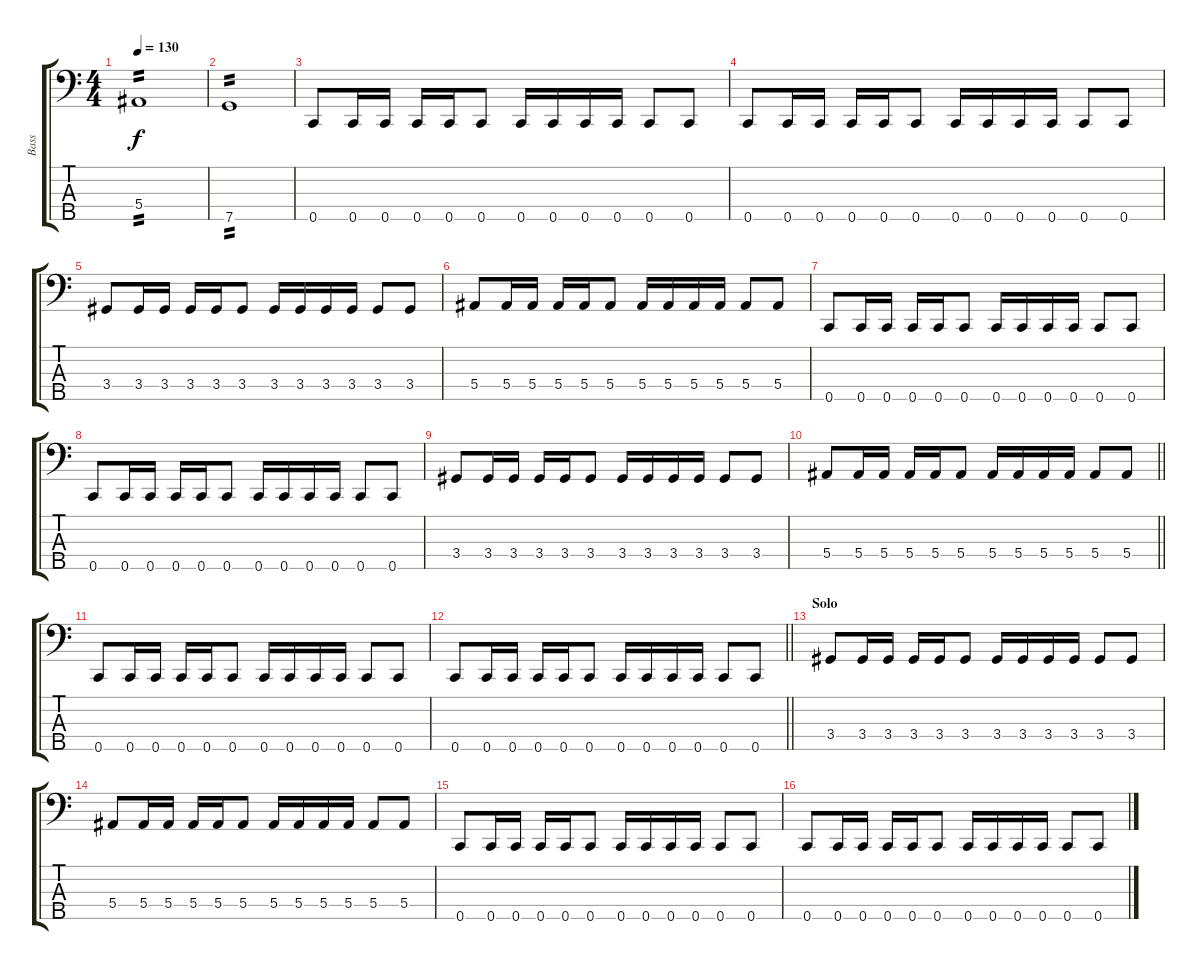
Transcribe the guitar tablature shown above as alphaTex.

\track ("Bass" "Bass") {instrument electricbasspick}
\staff {score tabs}
\tuning (Ab2 Eb2 Bb1 F1 C1) {hide}
\ts (4 4)
\tempo 130
\clef f4
\ks c
5.4.1{tp 2 dy f} |
7.5.1{tp 2} |
0.5.8 0.5.16 0.5.16 0.5.16 0.5.16 0.5.8 0.5.16 0.5.16 0.5.16 0.5.16 0.5.8 0.5.8 |
0.5.8 0.5.16 0.5.16 0.5.16 0.5.16 0.5.8 0.5.16 0.5.16 0.5.16 0.5.16 0.5.8 0.5.8 |
3.4.8 3.4.16 3.4.16 3.4.16 3.4.16 3.4.8 3.4.16 3.4.16 3.4.16 3.4.16 3.4.8 3.4.8 |
5.4.8 5.4.16 5.4.16 5.4.16 5.4.16 5.4.8 5.4.16 5.4.16 5.4.16 5.4.16 5.4.8 5.4.8 |
0.5.8 0.5.16 0.5.16 0.5.16 0.5.16 0.5.8 0.5.16 0.5.16 0.5.16 0.5.16 0.5.8 0.5.8 |
0.5.8 0.5.16 0.5.16 0.5.16 0.5.16 0.5.8 0.5.16 0.5.16 0.5.16 0.5.16 0.5.8 0.5.8 |
3.4.8 3.4.16 3.4.16 3.4.16 3.4.16 3.4.8 3.4.16 3.4.16 3.4.16 3.4.16 3.4.8 3.4.8 |
\barLineRight lightlight
5.4.8 5.4.16 5.4.16 5.4.16 5.4.16 5.4.8 5.4.16 5.4.16 5.4.16 5.4.16 5.4.8 5.4.8 |
0.5.8 0.5.16 0.5.16 0.5.16 0.5.16 0.5.8 0.5.16 0.5.16 0.5.16 0.5.16 0.5.8 0.5.8 |
\barLineRight lightlight
0.5.8 0.5.16 0.5.16 0.5.16 0.5.16 0.5.8 0.5.16 0.5.16 0.5.16 0.5.16 0.5.8 0.5.8 |
\section ("" "Solo")
3.4.8 3.4.16 3.4.16 3.4.16 3.4.16 3.4.8 3.4.16 3.4.16 3.4.16 3.4.16 3.4.8 3.4.8 |
5.4.8 5.4.16 5.4.16 5.4.16 5.4.16 5.4.8 5.4.16 5.4.16 5.4.16 5.4.16 5.4.8 5.4.8 |
0.5.8 0.5.16 0.5.16 0.5.16 0.5.16 0.5.8 0.5.16 0.5.16 0.5.16 0.5.16 0.5.8 0.5.8 |
0.5.8 0.5.16 0.5.16 0.5.16 0.5.16 0.5.8 0.5.16 0.5.16 0.5.16 0.5.16 0.5.8 0.5.8
